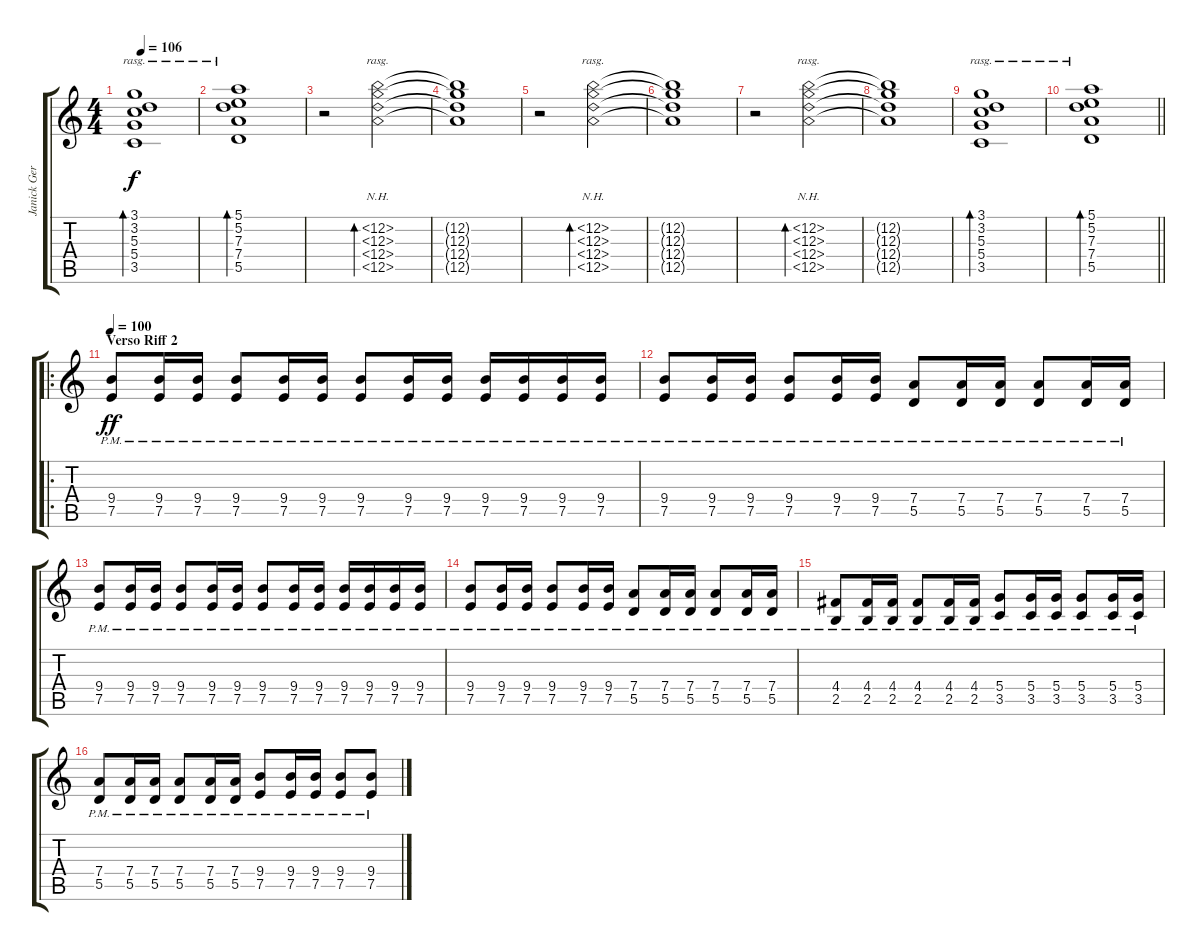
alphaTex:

\track ("Janick Gers" "Janick Ger") {instrument distortionguitar}
\staff {score tabs}
\tuning (E4 B3 G3 D3 A2 E2) {hide}
\ts (4 4)
\tempo 106
\clef g2
\ks c
(3.1 3.2 5.3 5.4 3.5).1{bd 480 rasg ii dy f} |
(5.1 5.2 7.3 7.4 5.5).1{bd 480 rasg ii} |
r.2 (12.2{nh} 12.3{nh} 12.4{nh} 12.5{nh}).2{bd 480 rasg ii} |
(12.2{t} 12.3{t} 12.4{t} 12.5{t}).1 |
r.2 (12.2{nh} 12.3{nh} 12.4{nh} 12.5{nh}).2{bd 480 rasg ii} |
(12.2{t} 12.3{t} 12.4{t} 12.5{t}).1 |
r.2 (12.2{nh} 12.3{nh} 12.4{nh} 12.5{nh}).2{bd 480 rasg ii} |
(12.2{t} 12.3{t} 12.4{t} 12.5{t}).1 |
(3.1 3.2 5.3 5.4 3.5).1{bd 480 rasg ii} |
\barLineRight lightlight
(5.1 5.2 7.3 7.4 5.5).1{bd 480 rasg ii} |
\ro
\section ("" "Verso Riff 2")
\tempo 100
(9.4{pm} 7.5{pm}).8{dy ff volume 11 instrument distortionguitar} (9.4{pm} 7.5{pm}).16 (9.4{pm} 7.5{pm}).16 (9.4{pm} 7.5{pm}).8 (9.4{pm} 7.5{pm}).16 (9.4{pm} 7.5{pm}).16 (9.4{pm} 7.5{pm}).8 (9.4{pm} 7.5{pm}).16 (9.4{pm} 7.5{pm}).16 (9.4{pm} 7.5{pm}).16 (9.4{pm} 7.5{pm}).16 (9.4{pm} 7.5{pm}).16 (9.4{pm} 7.5{pm}).16 |
(9.4{pm} 7.5{pm}).8 (9.4{pm} 7.5{pm}).16 (9.4{pm} 7.5{pm}).16 (9.4{pm} 7.5{pm}).8 (9.4{pm} 7.5{pm}).16 (9.4{pm} 7.5{pm}).16 (7.4{pm} 5.5{pm}).8 (7.4{pm} 5.5{pm}).16 (7.4{pm} 5.5{pm}).16 (7.4{pm} 5.5{pm}).8 (7.4{pm} 5.5{pm}).16 (7.4{pm} 5.5{pm}).16 |
(9.4{pm} 7.5{pm}).8 (9.4{pm} 7.5{pm}).16 (9.4{pm} 7.5{pm}).16 (9.4{pm} 7.5{pm}).8 (9.4{pm} 7.5{pm}).16 (9.4{pm} 7.5{pm}).16 (9.4{pm} 7.5{pm}).8 (9.4{pm} 7.5{pm}).16 (9.4{pm} 7.5{pm}).16 (9.4{pm} 7.5{pm}).16 (9.4{pm} 7.5{pm}).16 (9.4{pm} 7.5{pm}).16 (9.4{pm} 7.5{pm}).16 |
(9.4{pm} 7.5{pm}).8 (9.4{pm} 7.5{pm}).16 (9.4{pm} 7.5{pm}).16 (9.4{pm} 7.5{pm}).8 (9.4{pm} 7.5{pm}).16 (9.4{pm} 7.5{pm}).16 (7.4{pm} 5.5{pm}).8 (7.4{pm} 5.5{pm}).16 (7.4{pm} 5.5{pm}).16 (7.4{pm} 5.5{pm}).8 (7.4{pm} 5.5{pm}).16 (7.4{pm} 5.5{pm}).16 |
(4.4{pm} 2.5{pm}).8 (4.4{pm} 2.5{pm}).16 (4.4{pm} 2.5{pm}).16 (4.4{pm} 2.5{pm}).8 (4.4{pm} 2.5{pm}).16 (4.4{pm} 2.5{pm}).16 (5.4{pm} 3.5{pm}).8 (5.4{pm} 3.5{pm}).16 (5.4{pm} 3.5{pm}).16 (5.4{pm} 3.5{pm}).8 (5.4{pm} 3.5{pm}).16 (5.4{pm} 3.5{pm}).16 |
(7.4{pm} 5.5{pm}).8 (7.4{pm} 5.5{pm}).16 (7.4{pm} 5.5{pm}).16 (7.4{pm} 5.5{pm}).8 (7.4{pm} 5.5{pm}).16 (7.4{pm} 5.5{pm}).16 (9.4{pm} 7.5{pm}).8 (9.4{pm} 7.5{pm}).16 (9.4{pm} 7.5{pm}).16 (9.4{pm} 7.5{pm}).8 (9.4{pm} 7.5{pm}).8
